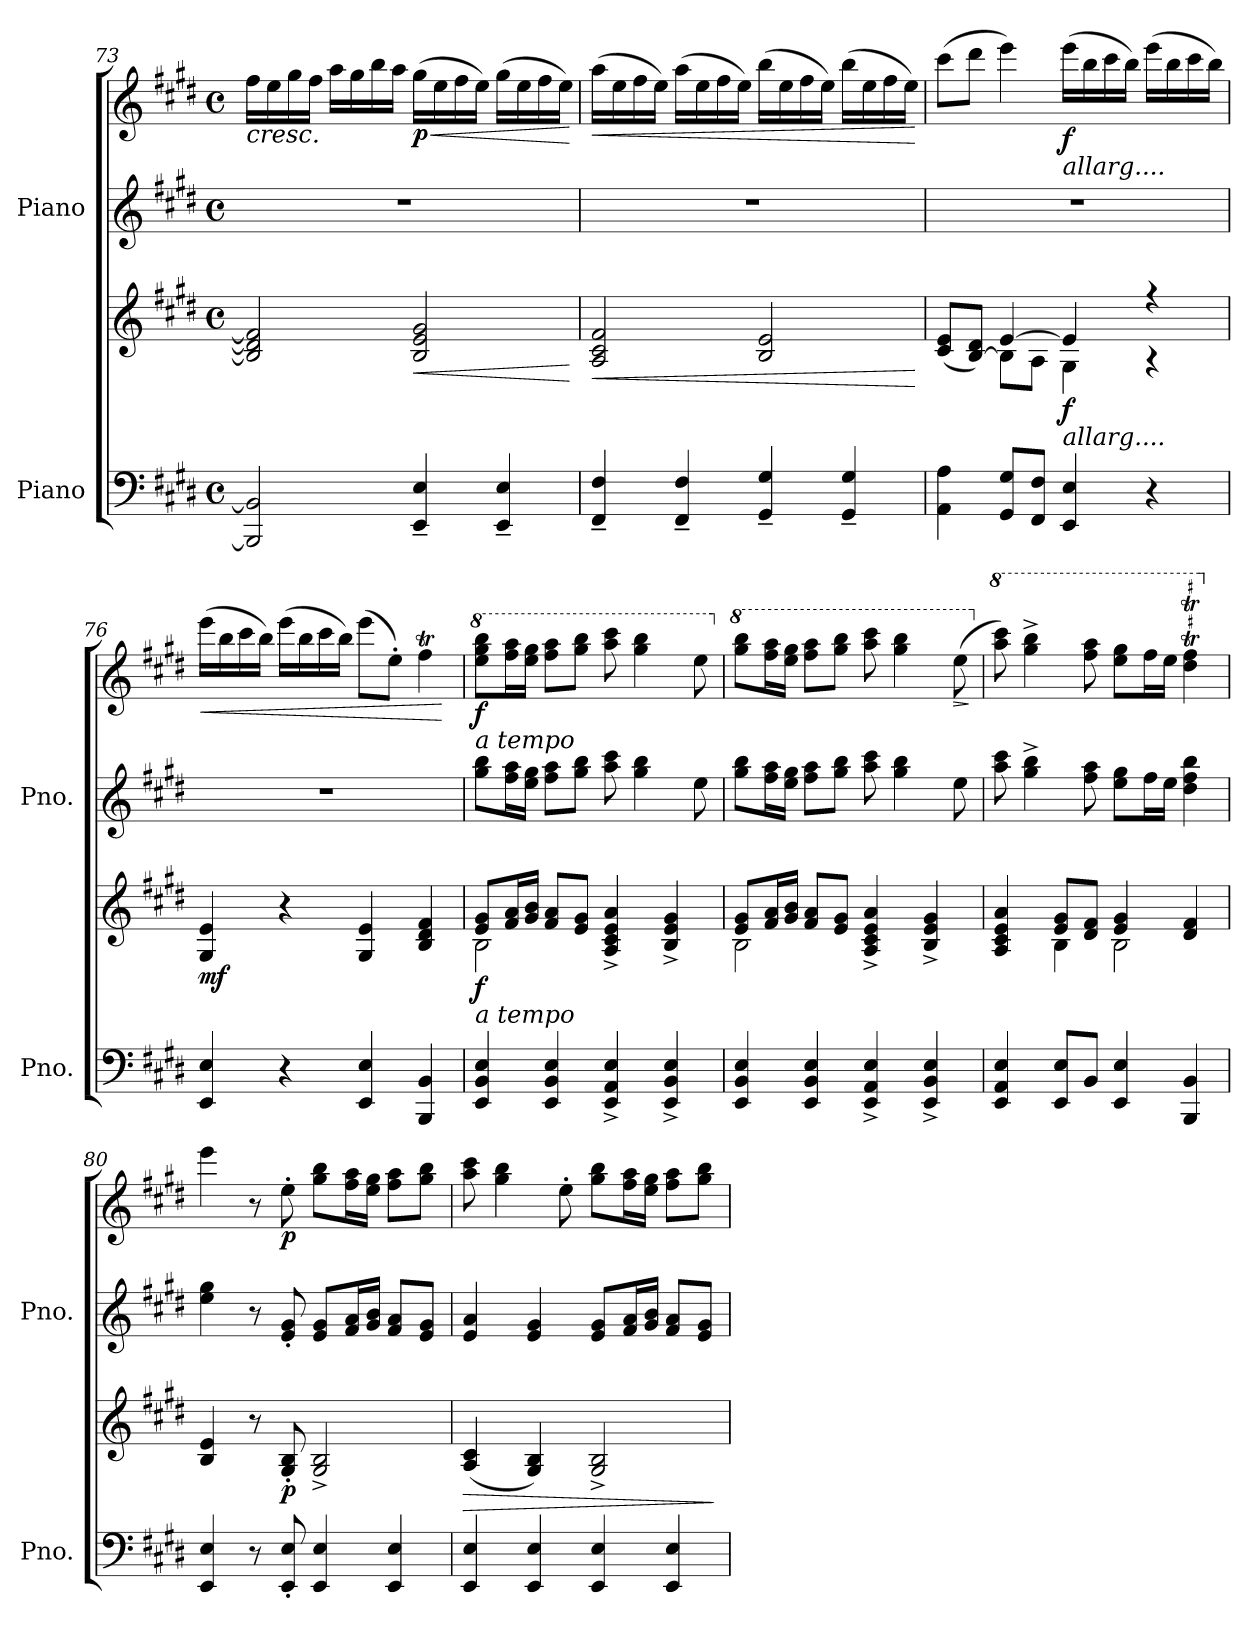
**kern	**kern	**dynam	**kern	**kern	**dynam
*part2	*part2	*part2	*part1	*part1	*part1
*staff4	*staff3	*staff3/4	*staff2	*staff1	*staff1/2
*I"Piano	*	*	*I"Piano	*	*
*I'Pno.	*	*	*I'Pno.	*	*
!!LO:LB:g=z
*clefF4	*clefG2	*	*clefG2	*clefG2	*
*k[f#c#g#d#]	*k[f#c#g#d#]	*	*k[f#c#g#d#]	*k[f#c#g#d#]	*
*M4/4	*M4/4	*	*M4/4	*M4/4	*
*met(c)	*met(c)	*	*met(c)	*met(c)	*
=73	=73	=73	=73	=73	=73
!	!	!	!	!	!LO:HP:b
2BBB/] 2BB/]	2B/] 2d#/] 2f#/]	.	1r	16ff#\LL	<
.	.	.	.	16ee\	.
.	.	.	.	16gg#\	.
.	.	.	.	16ff#\JJ	.
.	.	.	.	16aa\LL	.
.	.	.	.	16gg#\	.
.	.	.	.	16bb\	.
.	.	.	.	16aa\JJ	.
!	!	!LO:HP:b	!	!	!LO:HP:b
!	!	!	!	!	!LO:DY:n=1:b
4EE/~ 4E/~	2B/ 2e/ 2g#/	<	.	(>16gg#\LL	< p
.	.	.	.	16ee\	.
.	.	.	.	16ff#\	.
.	.	.	.	16ee\JJ)	.
4EE/~ 4E/~	.	.	.	(>16gg#\LL	.
.	.	.	.	16ee\	.
.	.	.	.	16ff#\	.
.	.	.	.	16ee\JJ)	.
.	.	[	.	.	[ [
=74	=74	=74	=74	=74	=74
!	!	!LO:HP:b	!	!	!LO:HP:b
4FF#/~ 4F#/~	2A/ 2c#/ 2f#/	<	1r	(>16aa\LL	<
.	.	.	.	16ee\	.
.	.	.	.	16ff#\	.
.	.	.	.	16ee\JJ)	.
4FF#/~ 4F#/~	.	.	.	(>16aa\LL	.
.	.	.	.	16ee\	.
.	.	.	.	16ff#\	.
.	.	.	.	16ee\JJ)	.
4GG#/~ 4G#/~	2B/ 2e/	.	.	(>16bb\LL	.
.	.	.	.	16ee\	.
.	.	.	.	16ff#\	.
.	.	.	.	16ee\JJ)	.
4GG#/~ 4G#/~	.	.	.	(>16bb\LL	.
.	.	.	.	16ee\	.
.	.	.	.	16ff#\	.
.	.	.	.	16ee\JJ)	.
.	.	[	.	.	[
!!LO:PB:g=z
=75	=75	=75	=75	=75	=75
*	*^	*	*	*	*
4AA\ 4A\	(>8c#/ 8e/L	4ryy	.	1r	(>8ccc#\L	.
.	[8B/ 8d#/J)	.	.	.	8ddd#\J	.
8GG#/ 8G#/L	[4e/	8B\L]	.	.	4eee\)	.
8FF#/ 8F#/J	.	8A\J	.	.	.	.
!	!	!	!	!	!LO:TX:b:i:t=allarg....	!
!	!LO:TX:b:i:t=allarg....	!	!	!	!	!
!	!	!	!LO:DY:b	!	!	!LO:DY:b
4EE/ 4E/	4e/]	4G#\	f	.	(>16eee\LL	f
.	.	.	.	.	16bb\	.
.	.	.	.	.	16ccc#\	.
.	.	.	.	.	16bb\JJ)	.
4r	4r	4r	.	.	(>16eee\LL	.
.	.	.	.	.	16bb\	.
.	.	.	.	.	16ccc#\	.
.	.	.	.	.	16bb\JJ)	.
*	*v	*v	*	*	*	*
=76	=76	=76	=76	=76	=76
!	!	!LO:DY:b	!	!	!LO:HP:b
4EE/ 4E/	4G#/ 4e/	mf	1r	(>16eee\LL	<
.	.	.	.	16bb\	.
.	.	.	.	16ccc#\	.
.	.	.	.	16bb\JJ)	.
4r	4r	.	.	(>16eee\LL	.
.	.	.	.	16bb\	.
.	.	.	.	16ccc#\	.
.	.	.	.	16bb\JJ)	.
4EE/ 4E/	4G#/ 4e/	.	.	(>8eee\L	.
.	.	.	.	8ee'\J)	.
4BBB/ 4BB/	4B/ 4d#/ 4f#/	.	.	4ff#T\	.
.	.	.	.	.	[
=77	=77	=77	=77	=77	=77
*	*^	*	*	*	*
*	*	*	*	*	*8va	*
!	!	!	!	!	!LO:TX:b:i:t=a tempo	!
!	!LO:TX:b:i:t=a tempo	!	!	!	!	!
!	!	!	!LO:DY:b	!	!	!LO:DY:b
4EE/ 4BB/ 4E/	8e/ 8g#/L	2B\	f	8gg#\ 8bb\L	8eee\ 8ggg#\ 8bbb\L	f
.	16f#/ 16a/L	.	.	16ff#\ 16aa\L	16fff#\ 16aaa\L	.
.	16g#/ 16b/JJ	.	.	16ee\ 16gg#\JJ	16eee\ 16ggg#\JJ	.
4EE/ 4BB/ 4E/	8f#/ 8a/L	.	.	8ff#\ 8aa\L	8fff#\ 8aaa\L	.
.	8e/ 8g#/J	.	.	8gg#\ 8bb\J	8ggg#\ 8bbb\J	.
4EE/^ 4AA/^ 4E/^	4A/^ 4c#/^ 4e/^ 4a/^	2ryy	.	8aa\ 8ccc#\	8aaa\ 8cccc#\	.
.	.	.	.	4gg#\ 4bb\	4ggg#\ 4bbb\	.
4EE/^ 4BB/^ 4E/^	4B/^ 4e/^ 4g#/^	.	.	.	.	.
.	.	.	.	8ee\	8eee\	.
!!LO:LB:g=z
=78	=78	=78	=78	=78	=78	=78
*	*	*	*	*	*X8va	*
*	*	*	*	*	*8va	*
4EE/ 4BB/ 4E/	8e/ 8g#/L	2B\	.	8gg#\ 8bb\L	8ggg#\ 8bbb\L	.
.	16f#/ 16a/L	.	.	16ff#\ 16aa\L	16fff#\ 16aaa\L	.
.	16g#/ 16b/JJ	.	.	16ee\ 16gg#\JJ	16eee\ 16ggg#\JJ	.
4EE/ 4BB/ 4E/	8f#/ 8a/L	.	.	8ff#\ 8aa\L	8fff#\ 8aaa\L	.
.	8e/ 8g#/J	.	.	8gg#\ 8bb\J	8ggg#\ 8bbb\J	.
4EE/^ 4AA/^ 4E/^	4A/^ 4c#/^ 4e/^ 4a/^	2ryy	.	8aa\ 8ccc#\	8aaa\ 8cccc#\	.
.	.	.	.	4gg#\ 4bb\	4ggg#\ 4bbb\	.
4EE/^ 4BB/^ 4E/^	4B/^ 4e/^ 4g#/^	.	.	.	.	.
!	!	!	!	!	!	!LO:HP:b
.	.	.	.	8ee\	(>8eee\	>
*	*v	*v	*	*	*	*
.	.	.	.	.	]
=79	=79	=79	=79	=79	=79
*	*^	*	*	*	*
*	*	*	*	*	*X8va	*
*	*	*	*	*	*8va	*
4EE/ 4AA/ 4E/	4A/ 4c#/ 4e/ 4a/	4ryy	.	8aa\ 8ccc#\	8aaa\ 8cccc#\)	.
.	.	.	.	4gg#\^ 4bb\^	4ggg#\^ 4bbb\^	.
8EE/ 8E/L	8e/ 8g#/L	4B\	.	.	.	.
8BB/J	8d#/ 8f#/J	.	.	8ff#\ 8aa\	8fff#\ 8aaa\	.
4EE/ 4E/	4e/ 4g#/	2B\	.	8ee\ 8gg#\L	8eee\ 8ggg#\L	.
.	.	.	.	16ff#\L	16fff#\L	.
.	.	.	.	16ee\JJ	16eee\JJ	.
4BBB/ 4BB/	4d#/ 4f#/	.	.	4dd#\ 4ff#\ 4bb\	4ddd#\T 4fff#\T	.
*	*v	*v	*	*	*	*
=80	=80	=80	=80	=80	=80
*	*	*	*	*X8va	*
4EE/ 4E/	4B/ 4e/	.	4ee\ 4gg#\	4eee\	.
8r	8r	.	8r	8r	.
!	!	!LO:DY:b	!	!	!LO:DY:b
8EE/' 8E/'	8G#/' 8B/'	p	8e/' 8g#/'	8ee'\	p
4EE/ 4E/	2G#/^ 2B/^	.	8e/ 8g#/L	8gg#\ 8bb\L	.
.	.	.	16f#/ 16a/L	16ff#\ 16aa\L	.
.	.	.	16g#/ 16b/JJ	16ee\ 16gg#\JJ	.
4EE/ 4E/	.	.	8f#/ 8a/L	8ff#\ 8aa\L	.
.	.	.	8e/ 8g#/J	8gg#\ 8bb\J	.
=81	=81	=81	=81	=81	=81
!	!	!LO:HP:b	!	!	!
4EE/ 4E/	(<4A/ 4c#/	>	4e/ 4a/	8aa\ 8ccc#\	.
.	.	.	.	4gg#\ 4bb\	.
4EE/ 4E/	4G#/ 4B/)	.	4e/ 4g#/	.	.
.	.	.	.	8ee'\	.
4EE/ 4E/	2G#/^ 2B/^	.	8e/ 8g#/L	8gg#\ 8bb\L	.
.	.	.	16f#/ 16a/L	16ff#\ 16aa\L	.
.	.	.	16g#/ 16b/JJ	16ee\ 16gg#\JJ	.
4EE/ 4E/	.	.	8f#/ 8a/L	8ff#\ 8aa\L	.
.	.	.	8e/ 8g#/J	8gg#\ 8bb\J	.
.	.	]	.	.	.
=	=	=	=	=	=
*-	*-	*-	*-	*-	*-
